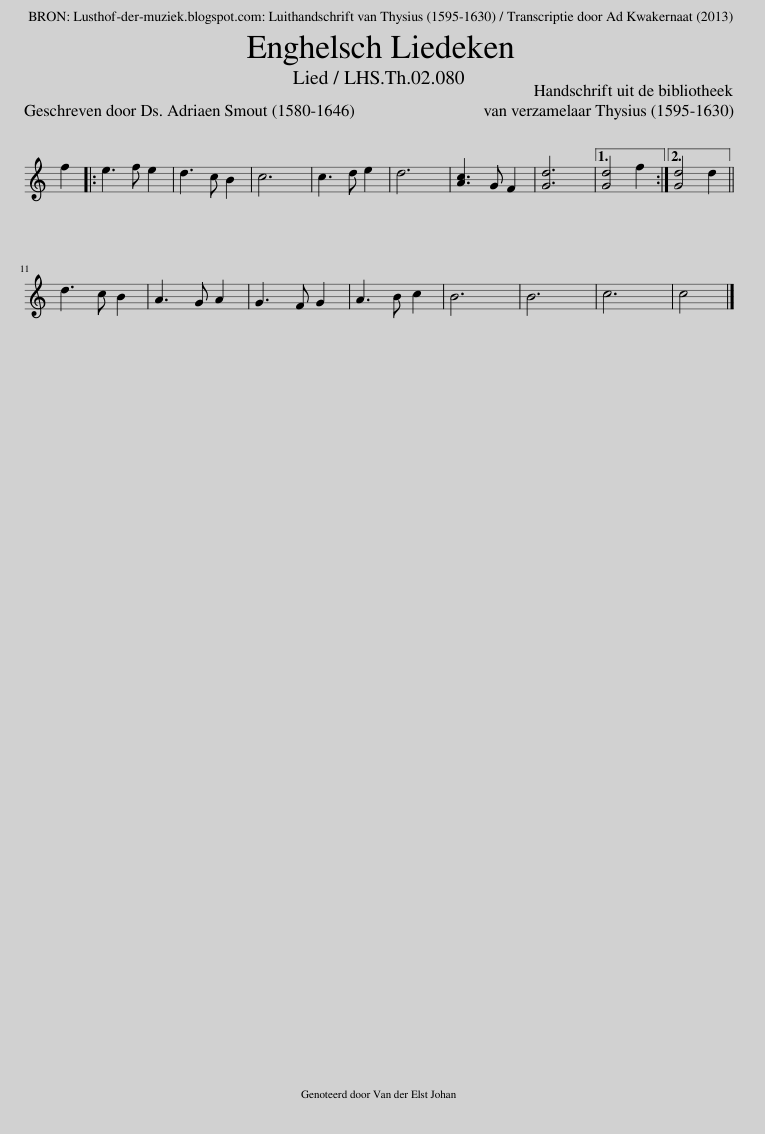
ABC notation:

X:1
L:1/8
M:3/4
I:linebreak $
K:C
V:1 treble
V:1
 f2 |: e3 f e2 | d3 c B2 | c6 | c3 d e2 | %5
 d6 | [Ac]3 G F2 | [Gd]6 |1 [Gd]4 f2 :|2 [Gd]4 d2 ||$ %10
 d3 c B2 | A3 G A2 | G3 F G2 | A3 B c2 | B6 | %15
 B6 | c6 | c4 |] %18
